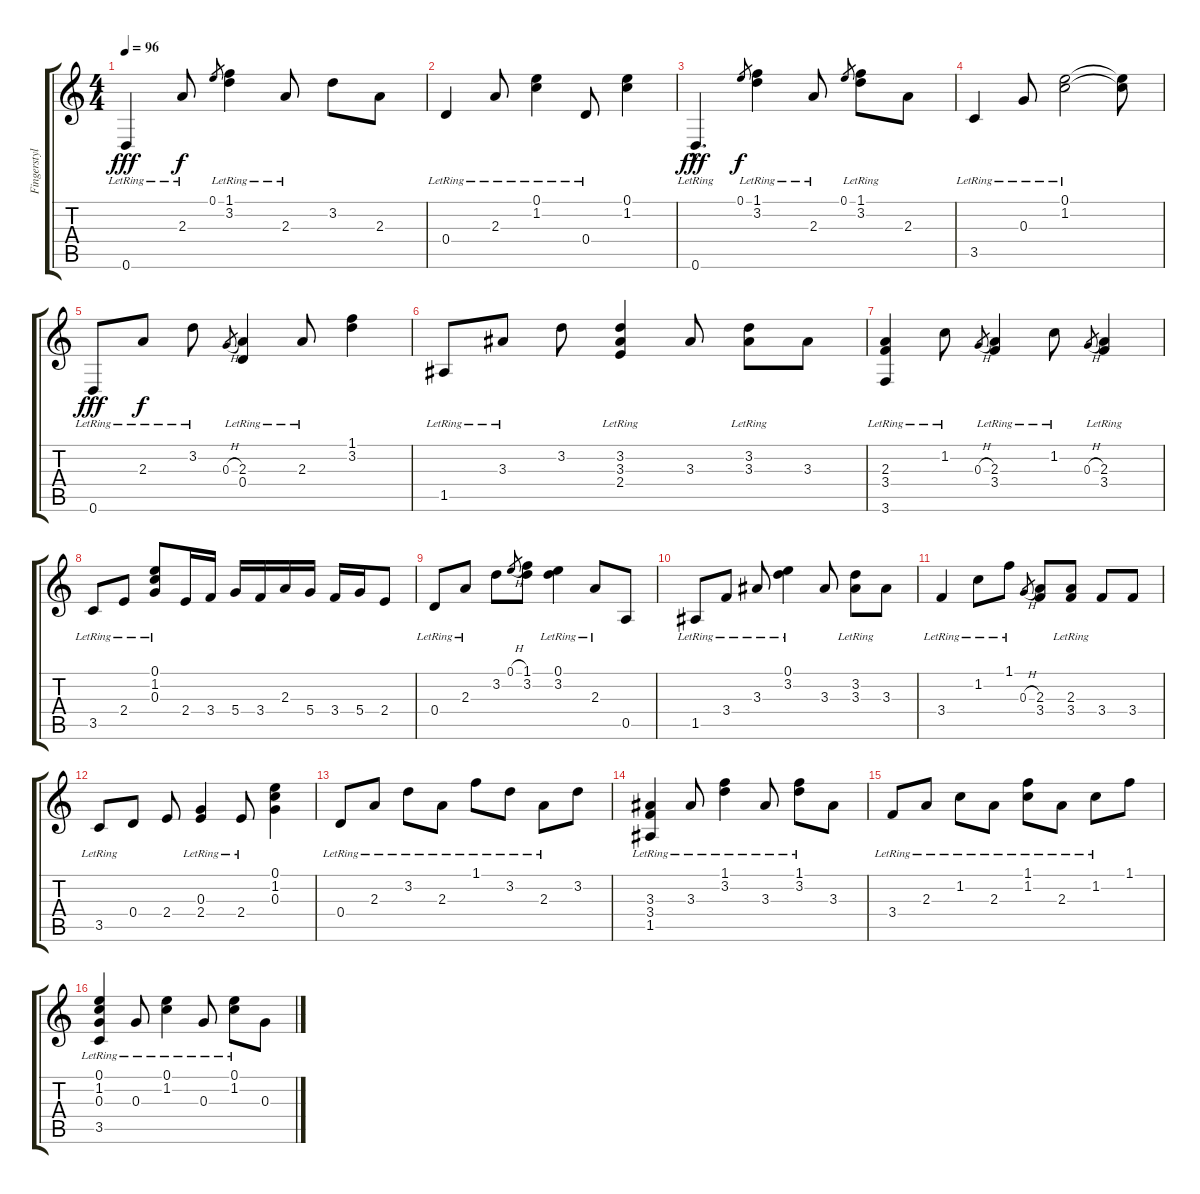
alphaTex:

\track ("Fingerstyle rhythm" "Fingerstyl") {instrument acousticguitarnylon}
\staff {score tabs}
\tuning (E4 B3 G3 D3 A2 D2) {hide}
\ts (4 4)
\tempo 96
\clef g2
\ks c
0.6{lr}.4{dy fff} 2.3{lr}.8{dy f} 0.1.8{gr} (1.1{lr} 3.2{lr}).4 2.3{lr}.8 3.2.8 2.3.8 |
0.4{lr}.4 2.3{lr}.8 (0.1{lr} 1.2{lr}).4 0.4{lr}.8 (0.1 1.2).4 |
0.6{hac lr}.4{d dy fff} 0.1.8{gr dy f} (1.1{lr} 3.2{lr}).4 2.3{lr}.8 0.1.8{gr} (1.1{lr} 3.2{lr}).8 2.3.8 |
3.5{lr}.4 0.3{lr}.8 (0.1{lr} 1.2{lr}).2 (0.1{t} 1.2{t}).8 |
0.6{lr}.8{dy fff} 2.3{lr}.8{dy f} 3.2{lr}.8 0.3{h}.8{gr} (2.3 0.4{lr}).4 2.3{lr}.8 (1.1 3.2).4 |
1.5{lr}.8 3.3{lr}.8 3.2.8 (3.2{lr} 3.3 2.4{lr}).4 3.3.8 (3.2{lr} 3.3).8 3.3.8 |
(2.3{lr} 3.4{lr} 3.6{lr}).4 1.2{lr}.8 0.3{h}.8{gr} (2.3{lr} 3.4{lr}).4 1.2{lr}.8 0.3{h}.8{gr} (2.3{lr} 3.4{lr}).4 |
3.5{lr}.8 2.4{lr}.8 (0.1{lr} 1.2{lr} 0.3{lr}).8 2.4.16 3.4.16 5.4.16 3.4.16 2.3.16 5.4.16 3.4.16 5.4.16 2.4.8 |
0.4{lr}.8 2.3{lr}.8 3.2.8 0.1{h}.8{gr} (1.1 3.2).8 (0.1{lr} 3.2{lr}).4 2.3{lr}.8 0.5.8 |
1.5{lr}.8 3.4{lr}.8 3.3{lr}.8 (0.1{lr} 3.2{lr}).4 3.3.8 (3.2{lr} 3.3).8 3.3.8 |
3.4{lr}.4 1.2{lr}.8 1.1{lr}.8 0.3{h}.8{gr} (2.3 3.4).8 (2.3{lr} 3.4).8 3.4.8 3.4.8 |
3.5{lr}.8 0.4.8 2.4.8 (0.3{lr} 2.4).4 2.4{lr}.8 (0.1 1.2 0.3).4 |
0.4{lr}.8 2.3{lr}.8 3.2{lr}.8 2.3{lr}.8 1.1{lr}.8 3.2{lr}.8 2.3{lr}.8 3.2.8 |
(3.3 3.4{lr} 1.5{lr}).4 3.3{lr}.8 (1.1{lr} 3.2{lr}).4 3.3{lr}.8 (1.1{lr} 3.2{lr}).8 3.3.8 |
3.4{lr}.8 2.3{lr}.8 1.2{lr}.8 2.3{lr}.8 (1.1{lr} 1.2{lr}).8 2.3{lr}.8 1.2{lr}.8 1.1.8 |
(0.1{lr} 1.2{lr} 0.3 3.5{lr}).4 0.3{lr}.8 (0.1{lr} 1.2{lr}).4 0.3{lr}.8 (0.1{lr} 1.2{lr}).8 0.3.8
